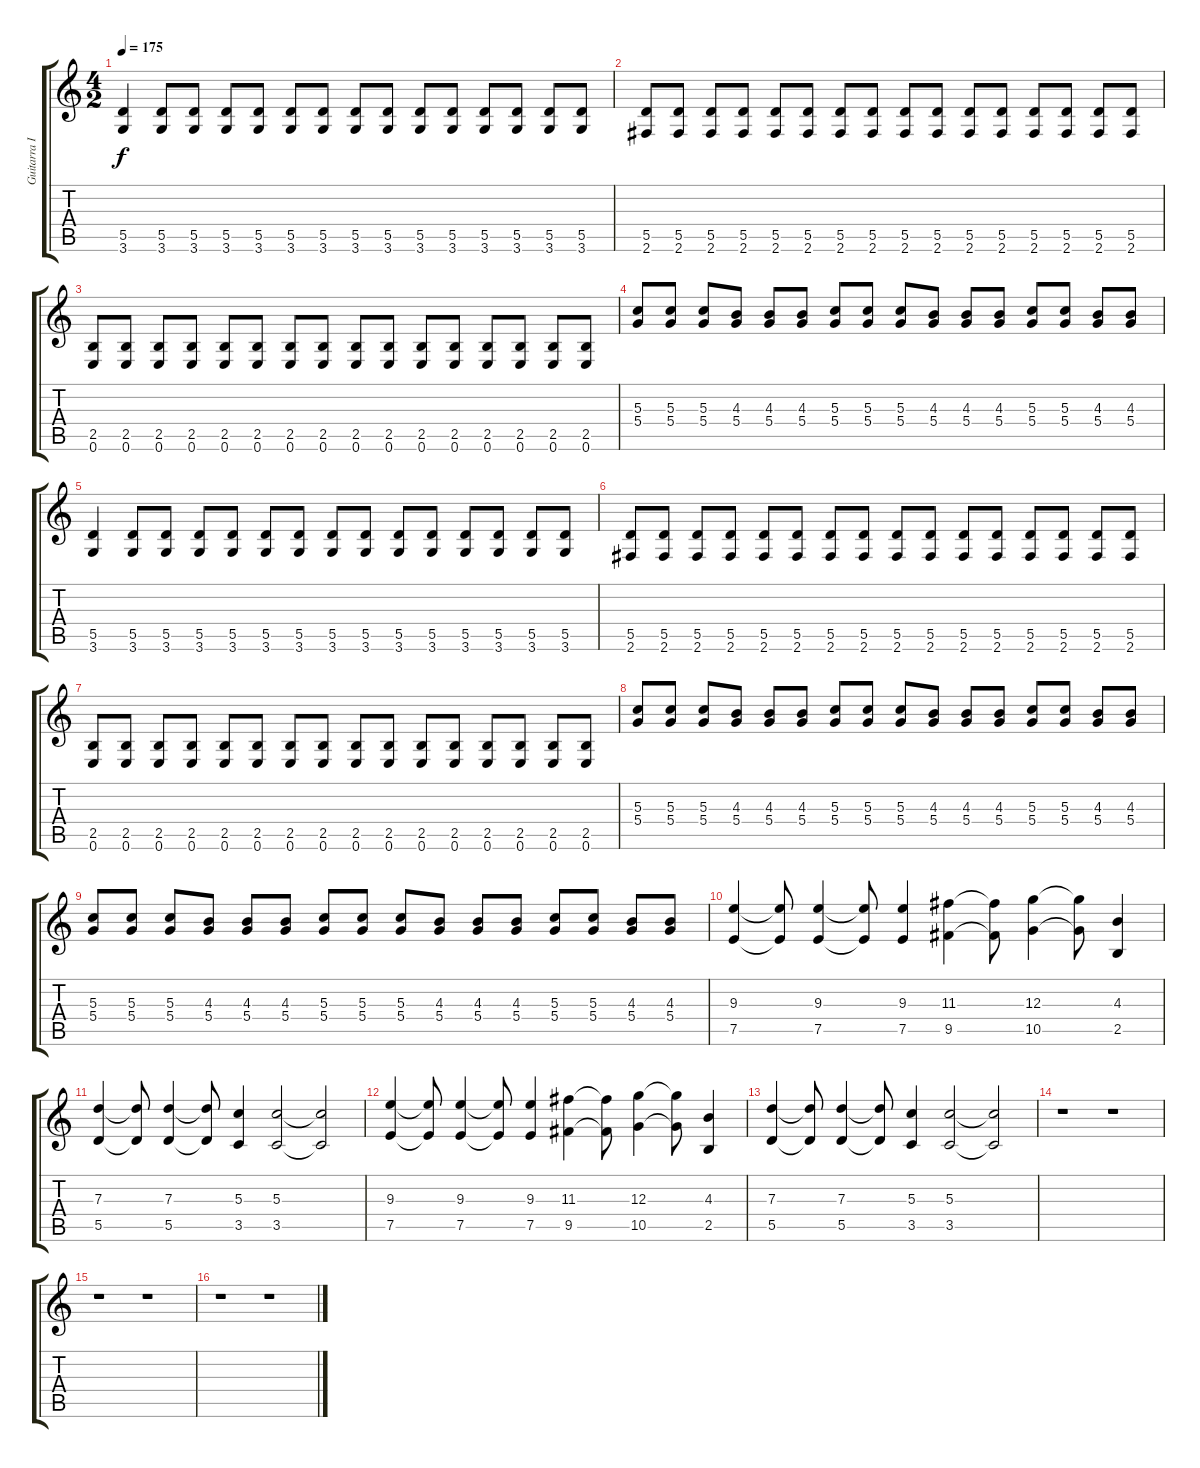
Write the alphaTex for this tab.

\track ("Guitarra I" "Guitarra I") {instrument overdrivenguitar}
\staff {score tabs}
\tuning (E4 B3 G3 D3 A2 E2) {hide}
\ts (4 2)
\tempo 175
\clef g2
\ks c
(5.5 3.6).4{dy f} (5.5 3.6).8 (5.5 3.6).8 (5.5 3.6).8 (5.5 3.6).8 (5.5 3.6).8 (5.5 3.6).8 (5.5 3.6).8 (5.5 3.6).8 (5.5 3.6).8 (5.5 3.6).8 (5.5 3.6).8 (5.5 3.6).8 (5.5 3.6).8 (5.5 3.6).8 |
(5.5 2.6).8 (5.5 2.6).8 (5.5 2.6).8 (5.5 2.6).8 (5.5 2.6).8 (5.5 2.6).8 (5.5 2.6).8 (5.5 2.6).8 (5.5 2.6).8 (5.5 2.6).8 (5.5 2.6).8 (5.5 2.6).8 (5.5 2.6).8 (5.5 2.6).8 (5.5 2.6).8 (5.5 2.6).8 |
(2.5 0.6).8 (2.5 0.6).8 (2.5 0.6).8 (2.5 0.6).8 (2.5 0.6).8 (2.5 0.6).8 (2.5 0.6).8 (2.5 0.6).8 (2.5 0.6).8 (2.5 0.6).8 (2.5 0.6).8 (2.5 0.6).8 (2.5 0.6).8 (2.5 0.6).8 (2.5 0.6).8 (2.5 0.6).8 |
(5.3 5.4).8 (5.3 5.4).8 (5.3 5.4).8 (4.3 5.4).8 (4.3 5.4).8 (4.3 5.4).8 (5.3 5.4).8 (5.3 5.4).8 (5.3 5.4).8 (4.3 5.4).8 (4.3 5.4).8 (4.3 5.4).8 (5.3 5.4).8 (5.3 5.4).8 (4.3 5.4).8 (4.3 5.4).8 |
(5.5 3.6).4 (5.5 3.6).8 (5.5 3.6).8 (5.5 3.6).8 (5.5 3.6).8 (5.5 3.6).8 (5.5 3.6).8 (5.5 3.6).8 (5.5 3.6).8 (5.5 3.6).8 (5.5 3.6).8 (5.5 3.6).8 (5.5 3.6).8 (5.5 3.6).8 (5.5 3.6).8 |
(5.5 2.6).8 (5.5 2.6).8 (5.5 2.6).8 (5.5 2.6).8 (5.5 2.6).8 (5.5 2.6).8 (5.5 2.6).8 (5.5 2.6).8 (5.5 2.6).8 (5.5 2.6).8 (5.5 2.6).8 (5.5 2.6).8 (5.5 2.6).8 (5.5 2.6).8 (5.5 2.6).8 (5.5 2.6).8 |
(2.5 0.6).8 (2.5 0.6).8 (2.5 0.6).8 (2.5 0.6).8 (2.5 0.6).8 (2.5 0.6).8 (2.5 0.6).8 (2.5 0.6).8 (2.5 0.6).8 (2.5 0.6).8 (2.5 0.6).8 (2.5 0.6).8 (2.5 0.6).8 (2.5 0.6).8 (2.5 0.6).8 (2.5 0.6).8 |
(5.3 5.4).8 (5.3 5.4).8 (5.3 5.4).8 (4.3 5.4).8 (4.3 5.4).8 (4.3 5.4).8 (5.3 5.4).8 (5.3 5.4).8 (5.3 5.4).8 (4.3 5.4).8 (4.3 5.4).8 (4.3 5.4).8 (5.3 5.4).8 (5.3 5.4).8 (4.3 5.4).8 (4.3 5.4).8 |
(5.3 5.4).8 (5.3 5.4).8 (5.3 5.4).8 (4.3 5.4).8 (4.3 5.4).8 (4.3 5.4).8 (5.3 5.4).8 (5.3 5.4).8 (5.3 5.4).8 (4.3 5.4).8 (4.3 5.4).8 (4.3 5.4).8 (5.3 5.4).8 (5.3 5.4).8 (4.3 5.4).8 (4.3 5.4).8 |
(9.3 7.5).4 (9.3{t} 7.5{t}).8 (9.3 7.5).4 (9.3{t} 7.5{t}).8 (9.3 7.5).4 (11.3 9.5).4 (11.3{t} 9.5{t}).8 (12.3 10.5).4 (12.3{t} 10.5{t}).8 (4.3 2.5).4 |
(7.3 5.5).4 (7.3{t} 5.5{t}).8 (7.3 5.5).4 (7.3{t} 5.5{t}).8 (5.3 3.5).4 (5.3 3.5).2 (5.3{t} 3.5{t}).2 |
(9.3 7.5).4 (9.3{t} 7.5{t}).8 (9.3 7.5).4 (9.3{t} 7.5{t}).8 (9.3 7.5).4 (11.3 9.5).4 (11.3{t} 9.5{t}).8 (12.3 10.5).4 (12.3{t} 10.5{t}).8 (4.3 2.5).4 |
(7.3 5.5).4 (7.3{t} 5.5{t}).8 (7.3 5.5).4 (7.3{t} 5.5{t}).8 (5.3 3.5).4 (5.3 3.5).2 (5.3{t} 3.5{t}).2 |
r.1 r.1 |
r.1 r.1 |
r.1 r.1
